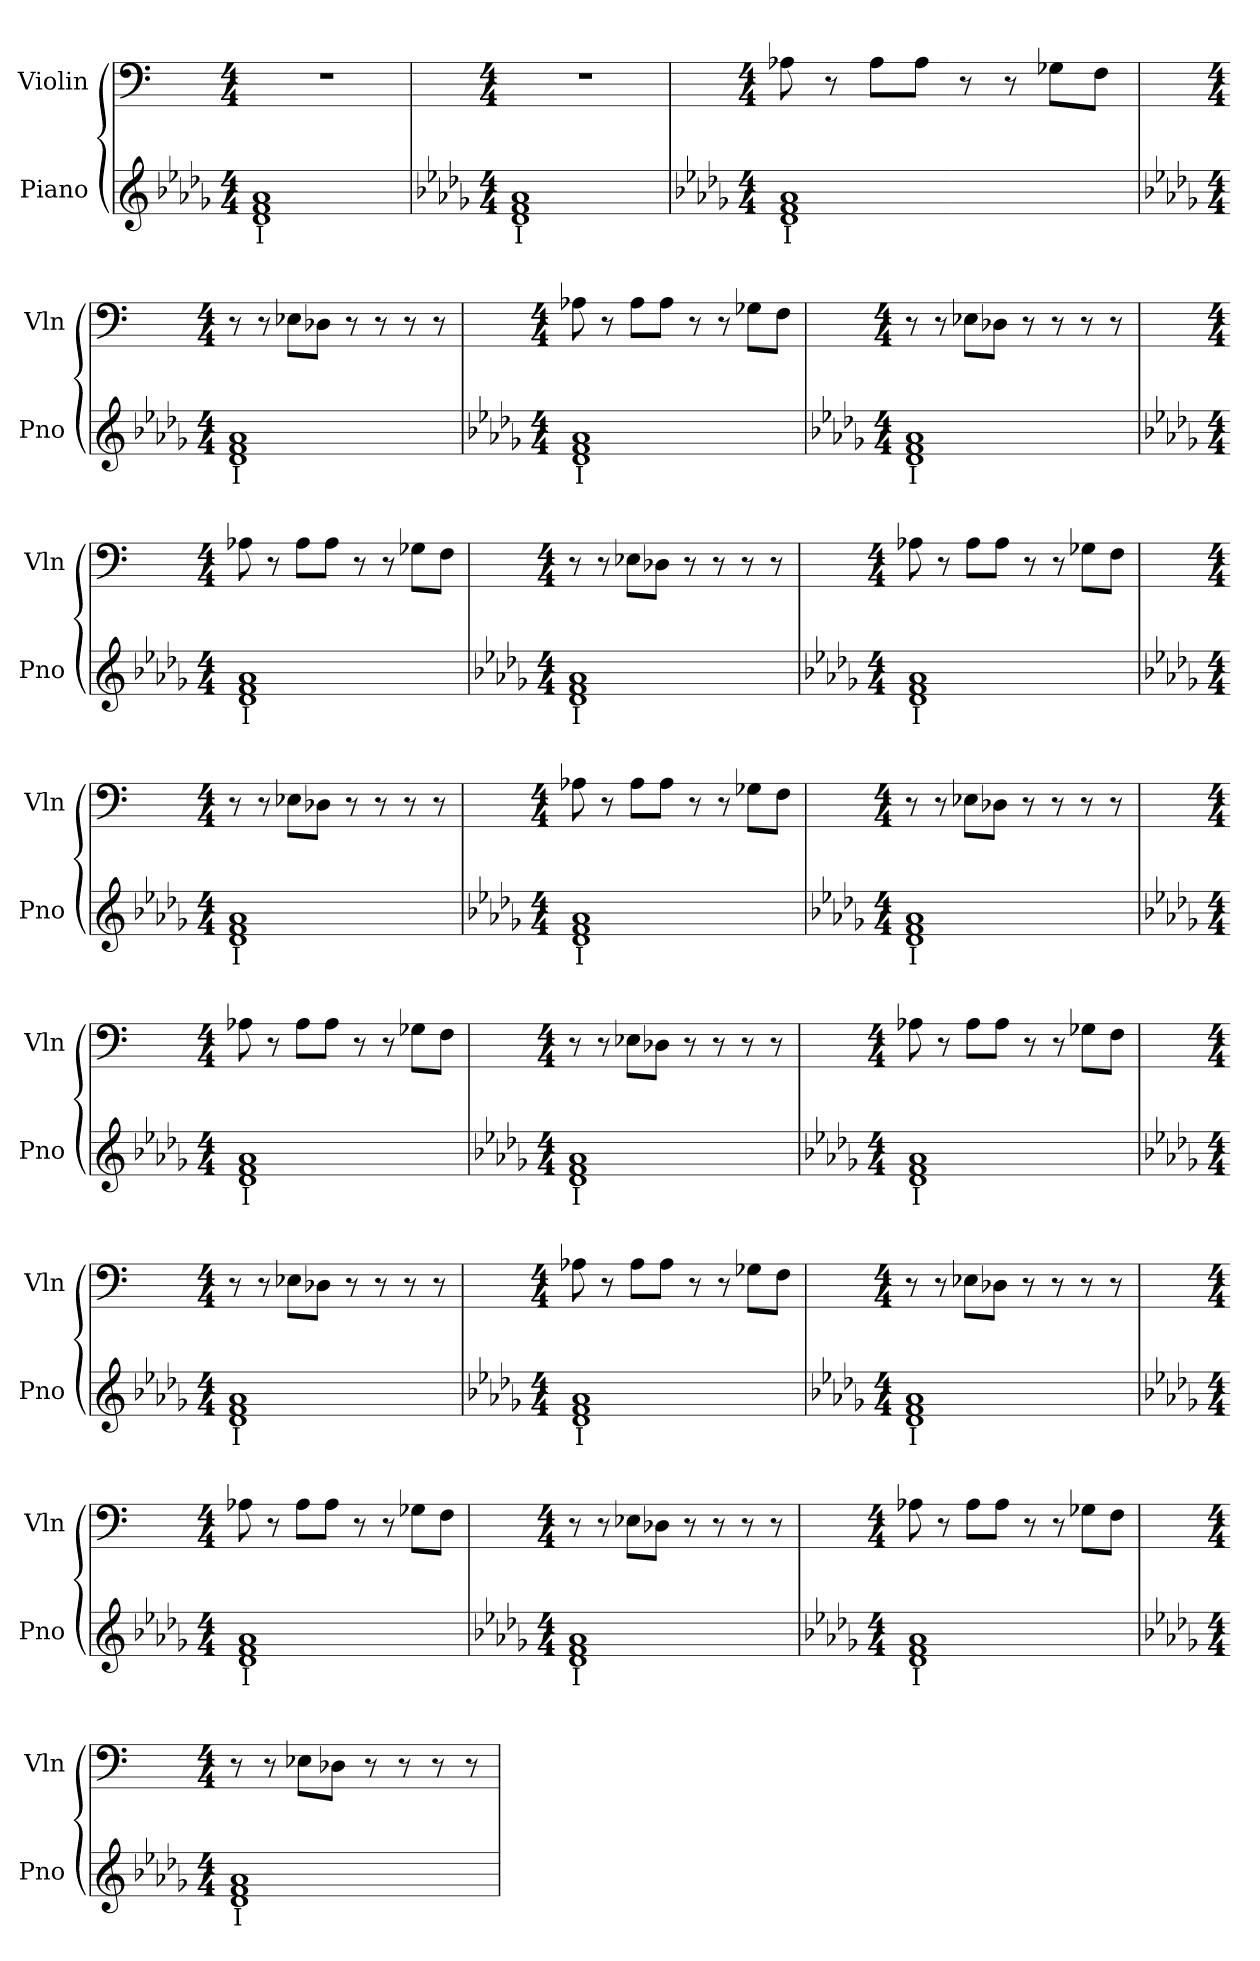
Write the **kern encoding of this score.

**kern	**text	**kern
*part2	*part2	*part1
*staff2	*staff2	*staff1
*I"Piano	*	*I"Violin
*I'Pno	*	*I'Vln
*k[b-e-a-d-g-]	*	*
*D-:	*	*
*M4/4	*	*M4/4
=	=	=
1d- 1f 1a-	I	1r
=	=	=
*k[b-e-a-d-g-]	*	*
*D-:	*	*
*M4/4	*	*M4/4
1d- 1f 1a-	I	1r
=	=	=
*k[b-e-a-d-g-]	*	*
*D-:	*	*
*M4/4	*	*M4/4
1d- 1f 1a-	I	8A-X
.	.	8r
.	.	8A-L
.	.	8A-J
.	.	8r
.	.	8r
.	.	8G-XL
.	.	8FJ
=	=	=
*k[b-e-a-d-g-]	*	*
*D-:	*	*
*M4/4	*	*M4/4
1d- 1f 1a-	I	8r
.	.	8r
.	.	8E-XL
.	.	8D-XJ
.	.	8r
.	.	8r
.	.	8r
.	.	8r
=	=	=
*k[b-e-a-d-g-]	*	*
*D-:	*	*
*M4/4	*	*M4/4
1d- 1f 1a-	I	8A-X
.	.	8r
.	.	8A-L
.	.	8A-J
.	.	8r
.	.	8r
.	.	8G-XL
.	.	8FJ
=	=	=
*k[b-e-a-d-g-]	*	*
*D-:	*	*
*M4/4	*	*M4/4
1d- 1f 1a-	I	8r
.	.	8r
.	.	8E-XL
.	.	8D-XJ
.	.	8r
.	.	8r
.	.	8r
.	.	8r
=	=	=
*k[b-e-a-d-g-]	*	*
*D-:	*	*
*M4/4	*	*M4/4
1d- 1f 1a-	I	8A-X
.	.	8r
.	.	8A-L
.	.	8A-J
.	.	8r
.	.	8r
.	.	8G-XL
.	.	8FJ
=	=	=
*k[b-e-a-d-g-]	*	*
*D-:	*	*
*M4/4	*	*M4/4
1d- 1f 1a-	I	8r
.	.	8r
.	.	8E-XL
.	.	8D-XJ
.	.	8r
.	.	8r
.	.	8r
.	.	8r
=	=	=
*k[b-e-a-d-g-]	*	*
*D-:	*	*
*M4/4	*	*M4/4
1d- 1f 1a-	I	8A-X
.	.	8r
.	.	8A-L
.	.	8A-J
.	.	8r
.	.	8r
.	.	8G-XL
.	.	8FJ
=	=	=
*k[b-e-a-d-g-]	*	*
*D-:	*	*
*M4/4	*	*M4/4
1d- 1f 1a-	I	8r
.	.	8r
.	.	8E-XL
.	.	8D-XJ
.	.	8r
.	.	8r
.	.	8r
.	.	8r
=	=	=
*k[b-e-a-d-g-]	*	*
*D-:	*	*
*M4/4	*	*M4/4
1d- 1f 1a-	I	8A-X
.	.	8r
.	.	8A-L
.	.	8A-J
.	.	8r
.	.	8r
.	.	8G-XL
.	.	8FJ
=	=	=
*k[b-e-a-d-g-]	*	*
*D-:	*	*
*M4/4	*	*M4/4
1d- 1f 1a-	I	8r
.	.	8r
.	.	8E-XL
.	.	8D-XJ
.	.	8r
.	.	8r
.	.	8r
.	.	8r
=	=	=
*k[b-e-a-d-g-]	*	*
*D-:	*	*
*M4/4	*	*M4/4
1d- 1f 1a-	I	8A-X
.	.	8r
.	.	8A-L
.	.	8A-J
.	.	8r
.	.	8r
.	.	8G-XL
.	.	8FJ
=	=	=
*k[b-e-a-d-g-]	*	*
*D-:	*	*
*M4/4	*	*M4/4
1d- 1f 1a-	I	8r
.	.	8r
.	.	8E-XL
.	.	8D-XJ
.	.	8r
.	.	8r
.	.	8r
.	.	8r
=	=	=
*k[b-e-a-d-g-]	*	*
*D-:	*	*
*M4/4	*	*M4/4
1d- 1f 1a-	I	8A-X
.	.	8r
.	.	8A-L
.	.	8A-J
.	.	8r
.	.	8r
.	.	8G-XL
.	.	8FJ
=	=	=
*k[b-e-a-d-g-]	*	*
*D-:	*	*
*M4/4	*	*M4/4
1d- 1f 1a-	I	8r
.	.	8r
.	.	8E-XL
.	.	8D-XJ
.	.	8r
.	.	8r
.	.	8r
.	.	8r
=	=	=
*k[b-e-a-d-g-]	*	*
*D-:	*	*
*M4/4	*	*M4/4
1d- 1f 1a-	I	8A-X
.	.	8r
.	.	8A-L
.	.	8A-J
.	.	8r
.	.	8r
.	.	8G-XL
.	.	8FJ
=	=	=
*k[b-e-a-d-g-]	*	*
*D-:	*	*
*M4/4	*	*M4/4
1d- 1f 1a-	I	8r
.	.	8r
.	.	8E-XL
.	.	8D-XJ
.	.	8r
.	.	8r
.	.	8r
.	.	8r
=	=	=
*k[b-e-a-d-g-]	*	*
*D-:	*	*
*M4/4	*	*M4/4
1d- 1f 1a-	I	8A-X
.	.	8r
.	.	8A-L
.	.	8A-J
.	.	8r
.	.	8r
.	.	8G-XL
.	.	8FJ
=	=	=
*k[b-e-a-d-g-]	*	*
*D-:	*	*
*M4/4	*	*M4/4
1d- 1f 1a-	I	8r
.	.	8r
.	.	8E-XL
.	.	8D-XJ
.	.	8r
.	.	8r
.	.	8r
.	.	8r
=	=	=
*k[b-e-a-d-g-]	*	*
*D-:	*	*
*M4/4	*	*M4/4
1d- 1f 1a-	I	8A-X
.	.	8r
.	.	8A-L
.	.	8A-J
.	.	8r
.	.	8r
.	.	8G-XL
.	.	8FJ
=	=	=
*k[b-e-a-d-g-]	*	*
*D-:	*	*
*M4/4	*	*M4/4
1d- 1f 1a-	I	8r
.	.	8r
.	.	8E-XL
.	.	8D-XJ
.	.	8r
.	.	8r
.	.	8r
.	.	8r
=	=	=
*-	*-	*-
